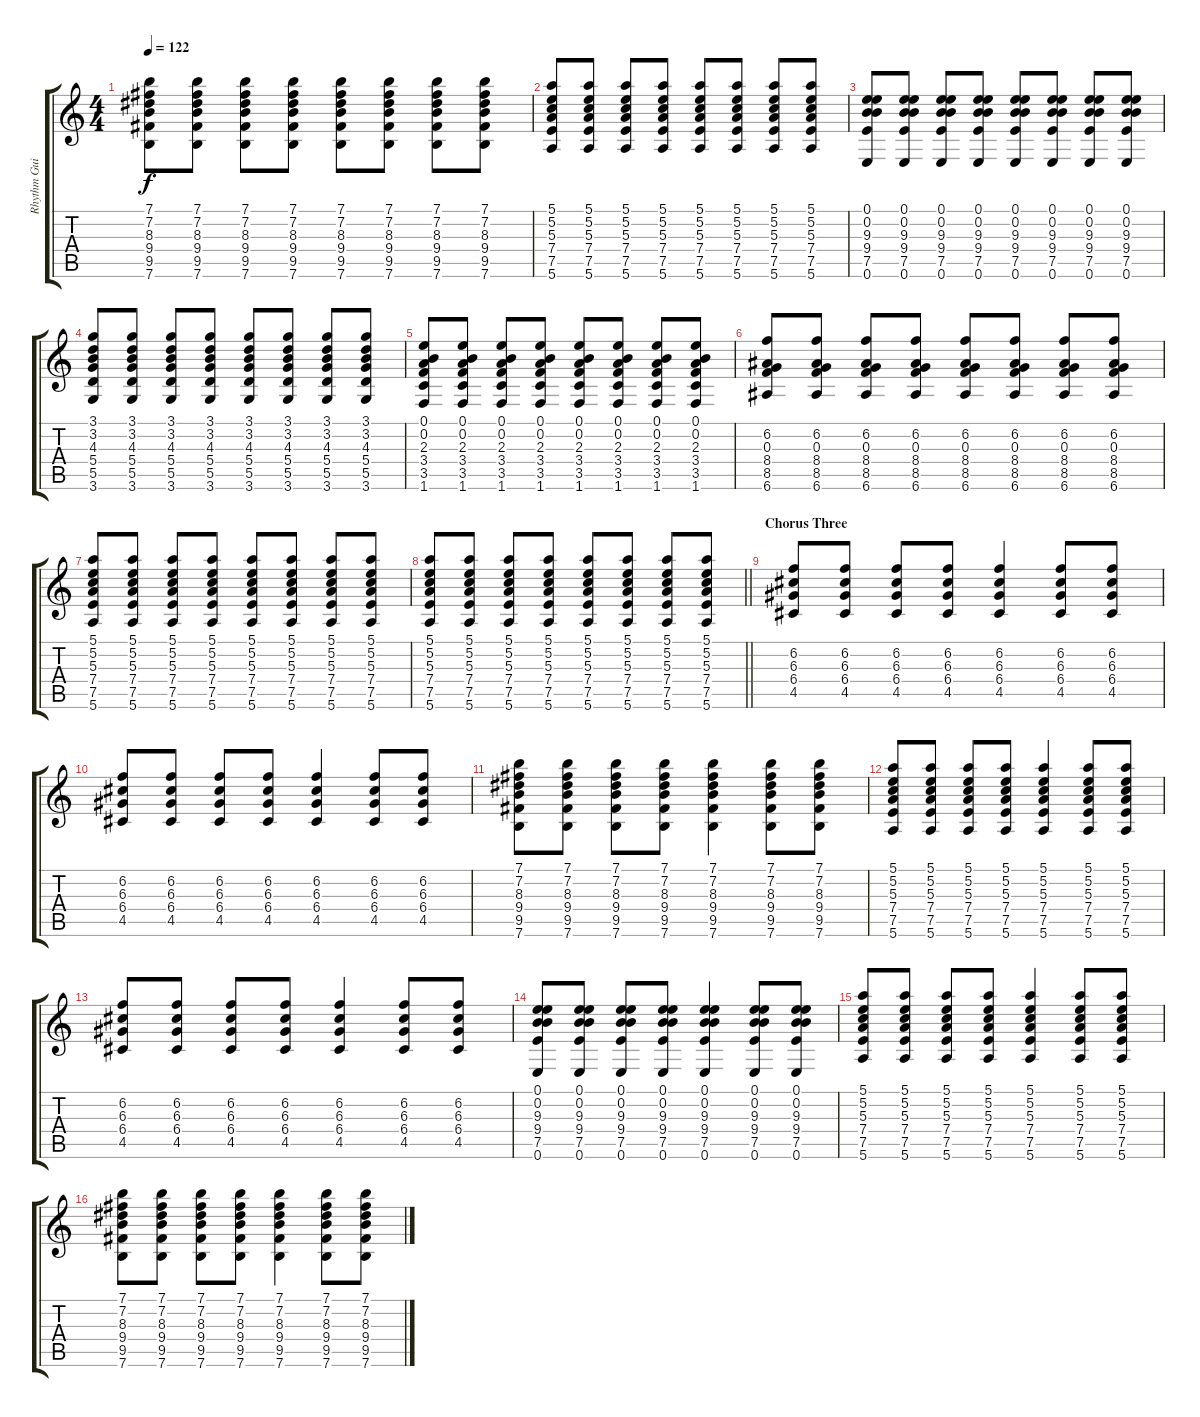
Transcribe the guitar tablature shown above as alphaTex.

\track ("Rhythm Guitar" "Rhythm Gui") {instrument acousticguitarsteel}
\staff {score tabs}
\tuning (E4 B3 G3 D3 A2 E2) {hide}
\ts (4 4)
\tempo 122
\clef g2
\ks c
(7.1 7.2 8.3 9.4 9.5 7.6).8{dy f} (7.1 7.2 8.3 9.4 9.5 7.6).8 (7.1 7.2 8.3 9.4 9.5 7.6).8 (7.1 7.2 8.3 9.4 9.5 7.6).8 (7.1 7.2 8.3 9.4 9.5 7.6).8 (7.1 7.2 8.3 9.4 9.5 7.6).8 (7.1 7.2 8.3 9.4 9.5 7.6).8 (7.1 7.2 8.3 9.4 9.5 7.6).8 |
(5.1 5.2 5.3 7.4 7.5 5.6).8 (5.1 5.2 5.3 7.4 7.5 5.6).8 (5.1 5.2 5.3 7.4 7.5 5.6).8 (5.1 5.2 5.3 7.4 7.5 5.6).8 (5.1 5.2 5.3 7.4 7.5 5.6).8 (5.1 5.2 5.3 7.4 7.5 5.6).8 (5.1 5.2 5.3 7.4 7.5 5.6).8 (5.1 5.2 5.3 7.4 7.5 5.6).8 |
(0.1 0.2 9.3 9.4 7.5 0.6).8 (0.1 0.2 9.3 9.4 7.5 0.6).8 (0.1 0.2 9.3 9.4 7.5 0.6).8 (0.1 0.2 9.3 9.4 7.5 0.6).8 (0.1 0.2 9.3 9.4 7.5 0.6).8 (0.1 0.2 9.3 9.4 7.5 0.6).8 (0.1 0.2 9.3 9.4 7.5 0.6).8 (0.1 0.2 9.3 9.4 7.5 0.6).8 |
(3.1 3.2 4.3 5.4 5.5 3.6).8 (3.1 3.2 4.3 5.4 5.5 3.6).8 (3.1 3.2 4.3 5.4 5.5 3.6).8 (3.1 3.2 4.3 5.4 5.5 3.6).8 (3.1 3.2 4.3 5.4 5.5 3.6).8 (3.1 3.2 4.3 5.4 5.5 3.6).8 (3.1 3.2 4.3 5.4 5.5 3.6).8 (3.1 3.2 4.3 5.4 5.5 3.6).8 |
(0.1 0.2 2.3 3.4 3.5 1.6).8 (0.1 0.2 2.3 3.4 3.5 1.6).8 (0.1 0.2 2.3 3.4 3.5 1.6).8 (0.1 0.2 2.3 3.4 3.5 1.6).8 (0.1 0.2 2.3 3.4 3.5 1.6).8 (0.1 0.2 2.3 3.4 3.5 1.6).8 (0.1 0.2 2.3 3.4 3.5 1.6).8 (0.1 0.2 2.3 3.4 3.5 1.6).8 |
(6.2 0.3 8.4 8.5 6.6).8 (6.2 0.3 8.4 8.5 6.6).8 (6.2 0.3 8.4 8.5 6.6).8 (6.2 0.3 8.4 8.5 6.6).8 (6.2 0.3 8.4 8.5 6.6).8 (6.2 0.3 8.4 8.5 6.6).8 (6.2 0.3 8.4 8.5 6.6).8 (6.2 0.3 8.4 8.5 6.6).8 |
(5.1 5.2 5.3 7.4 7.5 5.6).8 (5.1 5.2 5.3 7.4 7.5 5.6).8 (5.1 5.2 5.3 7.4 7.5 5.6).8 (5.1 5.2 5.3 7.4 7.5 5.6).8 (5.1 5.2 5.3 7.4 7.5 5.6).8 (5.1 5.2 5.3 7.4 7.5 5.6).8 (5.1 5.2 5.3 7.4 7.5 5.6).8 (5.1 5.2 5.3 7.4 7.5 5.6).8 |
\barLineRight lightlight
(5.1 5.2 5.3 7.4 7.5 5.6).8 (5.1 5.2 5.3 7.4 7.5 5.6).8 (5.1 5.2 5.3 7.4 7.5 5.6).8 (5.1 5.2 5.3 7.4 7.5 5.6).8 (5.1 5.2 5.3 7.4 7.5 5.6).8 (5.1 5.2 5.3 7.4 7.5 5.6).8 (5.1 5.2 5.3 7.4 7.5 5.6).8 (5.1 5.2 5.3 7.4 7.5 5.6).8 |
\section ("" "Chorus Three")
(6.2 6.3 6.4 4.5).8 (6.2 6.3 6.4 4.5).8 (6.2 6.3 6.4 4.5).8 (6.2 6.3 6.4 4.5).8 (6.2 6.3 6.4 4.5).4 (6.2 6.3 6.4 4.5).8 (6.2 6.3 6.4 4.5).8 |
(6.2 6.3 6.4 4.5).8 (6.2 6.3 6.4 4.5).8 (6.2 6.3 6.4 4.5).8 (6.2 6.3 6.4 4.5).8 (6.2 6.3 6.4 4.5).4 (6.2 6.3 6.4 4.5).8 (6.2 6.3 6.4 4.5).8 |
(7.1 7.2 8.3 9.4 9.5 7.6).8 (7.1 7.2 8.3 9.4 9.5 7.6).8 (7.1 7.2 8.3 9.4 9.5 7.6).8 (7.1 7.2 8.3 9.4 9.5 7.6).8 (7.1 7.2 8.3 9.4 9.5 7.6).4 (7.1 7.2 8.3 9.4 9.5 7.6).8 (7.1 7.2 8.3 9.4 9.5 7.6).8 |
(5.1 5.2 5.3 7.4 7.5 5.6).8 (5.1 5.2 5.3 7.4 7.5 5.6).8 (5.1 5.2 5.3 7.4 7.5 5.6).8 (5.1 5.2 5.3 7.4 7.5 5.6).8 (5.1 5.2 5.3 7.4 7.5 5.6).4 (5.1 5.2 5.3 7.4 7.5 5.6).8 (5.1 5.2 5.3 7.4 7.5 5.6).8 |
(6.2 6.3 6.4 4.5).8 (6.2 6.3 6.4 4.5).8 (6.2 6.3 6.4 4.5).8 (6.2 6.3 6.4 4.5).8 (6.2 6.3 6.4 4.5).4 (6.2 6.3 6.4 4.5).8 (6.2 6.3 6.4 4.5).8 |
(0.1 0.2 9.3 9.4 7.5 0.6).8 (0.1 0.2 9.3 9.4 7.5 0.6).8 (0.1 0.2 9.3 9.4 7.5 0.6).8 (0.1 0.2 9.3 9.4 7.5 0.6).8 (0.1 0.2 9.3 9.4 7.5 0.6).4 (0.1 0.2 9.3 9.4 7.5 0.6).8 (0.1 0.2 9.3 9.4 7.5 0.6).8 |
(5.1 5.2 5.3 7.4 7.5 5.6).8 (5.1 5.2 5.3 7.4 7.5 5.6).8 (5.1 5.2 5.3 7.4 7.5 5.6).8 (5.1 5.2 5.3 7.4 7.5 5.6).8 (5.1 5.2 5.3 7.4 7.5 5.6).4 (5.1 5.2 5.3 7.4 7.5 5.6).8 (5.1 5.2 5.3 7.4 7.5 5.6).8 |
(7.1 7.2 8.3 9.4 9.5 7.6).8 (7.1 7.2 8.3 9.4 9.5 7.6).8 (7.1 7.2 8.3 9.4 9.5 7.6).8 (7.1 7.2 8.3 9.4 9.5 7.6).8 (7.1 7.2 8.3 9.4 9.5 7.6).4 (7.1 7.2 8.3 9.4 9.5 7.6).8 (7.1 7.2 8.3 9.4 9.5 7.6).8
